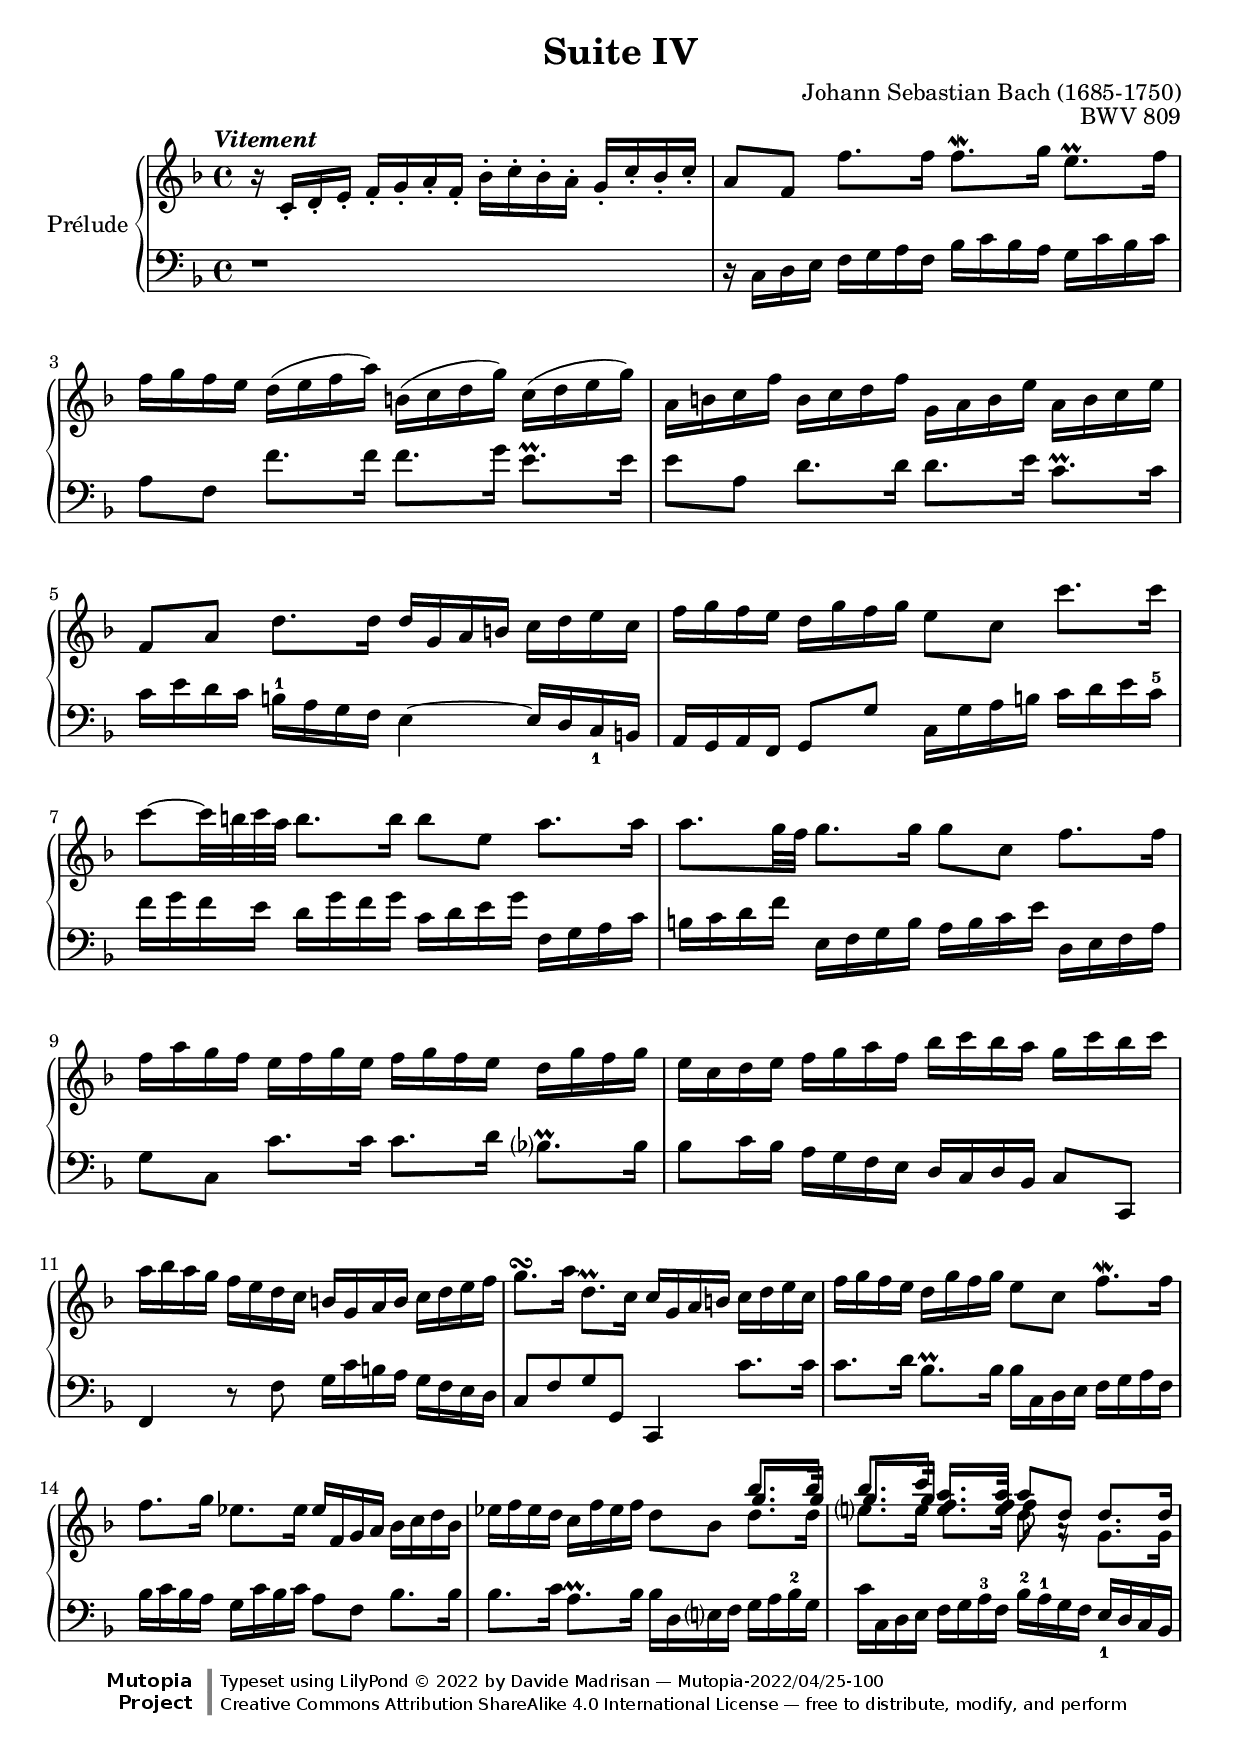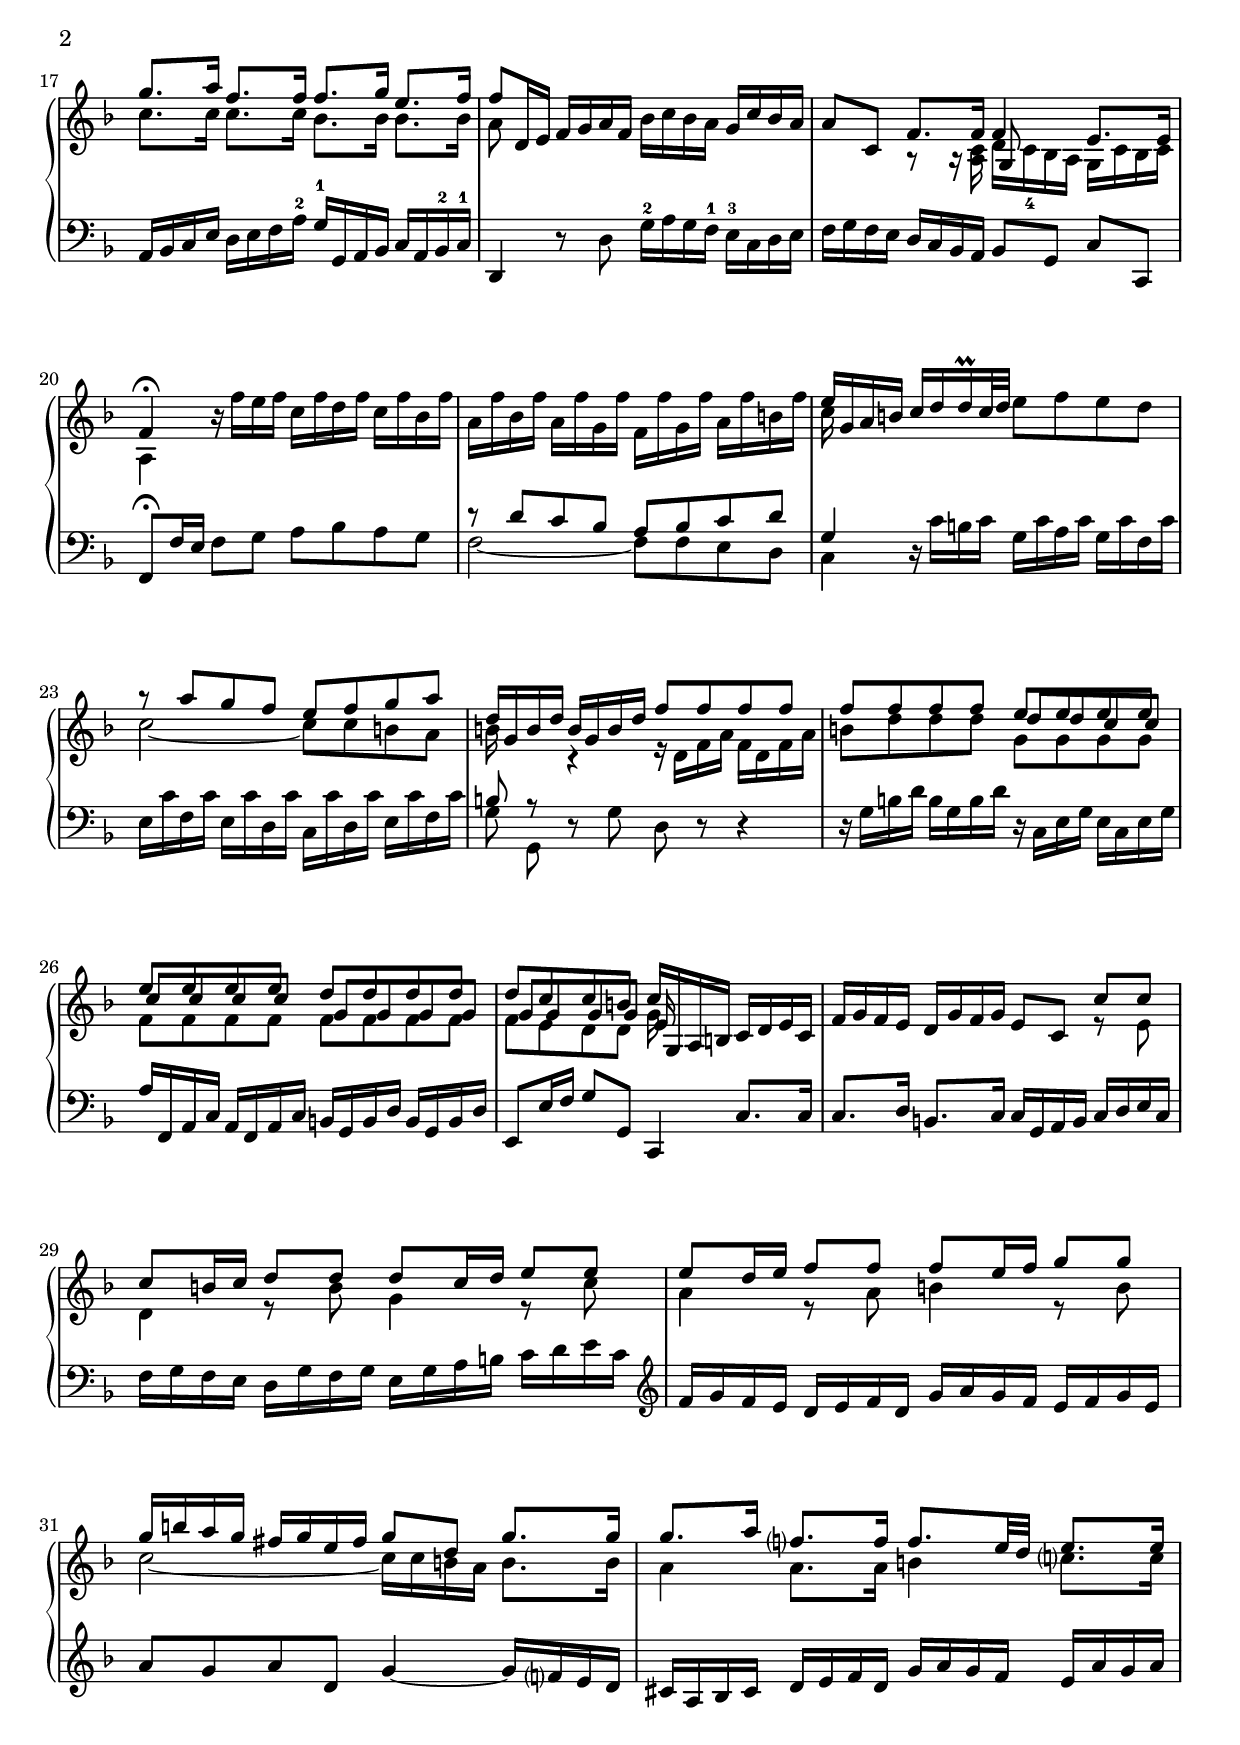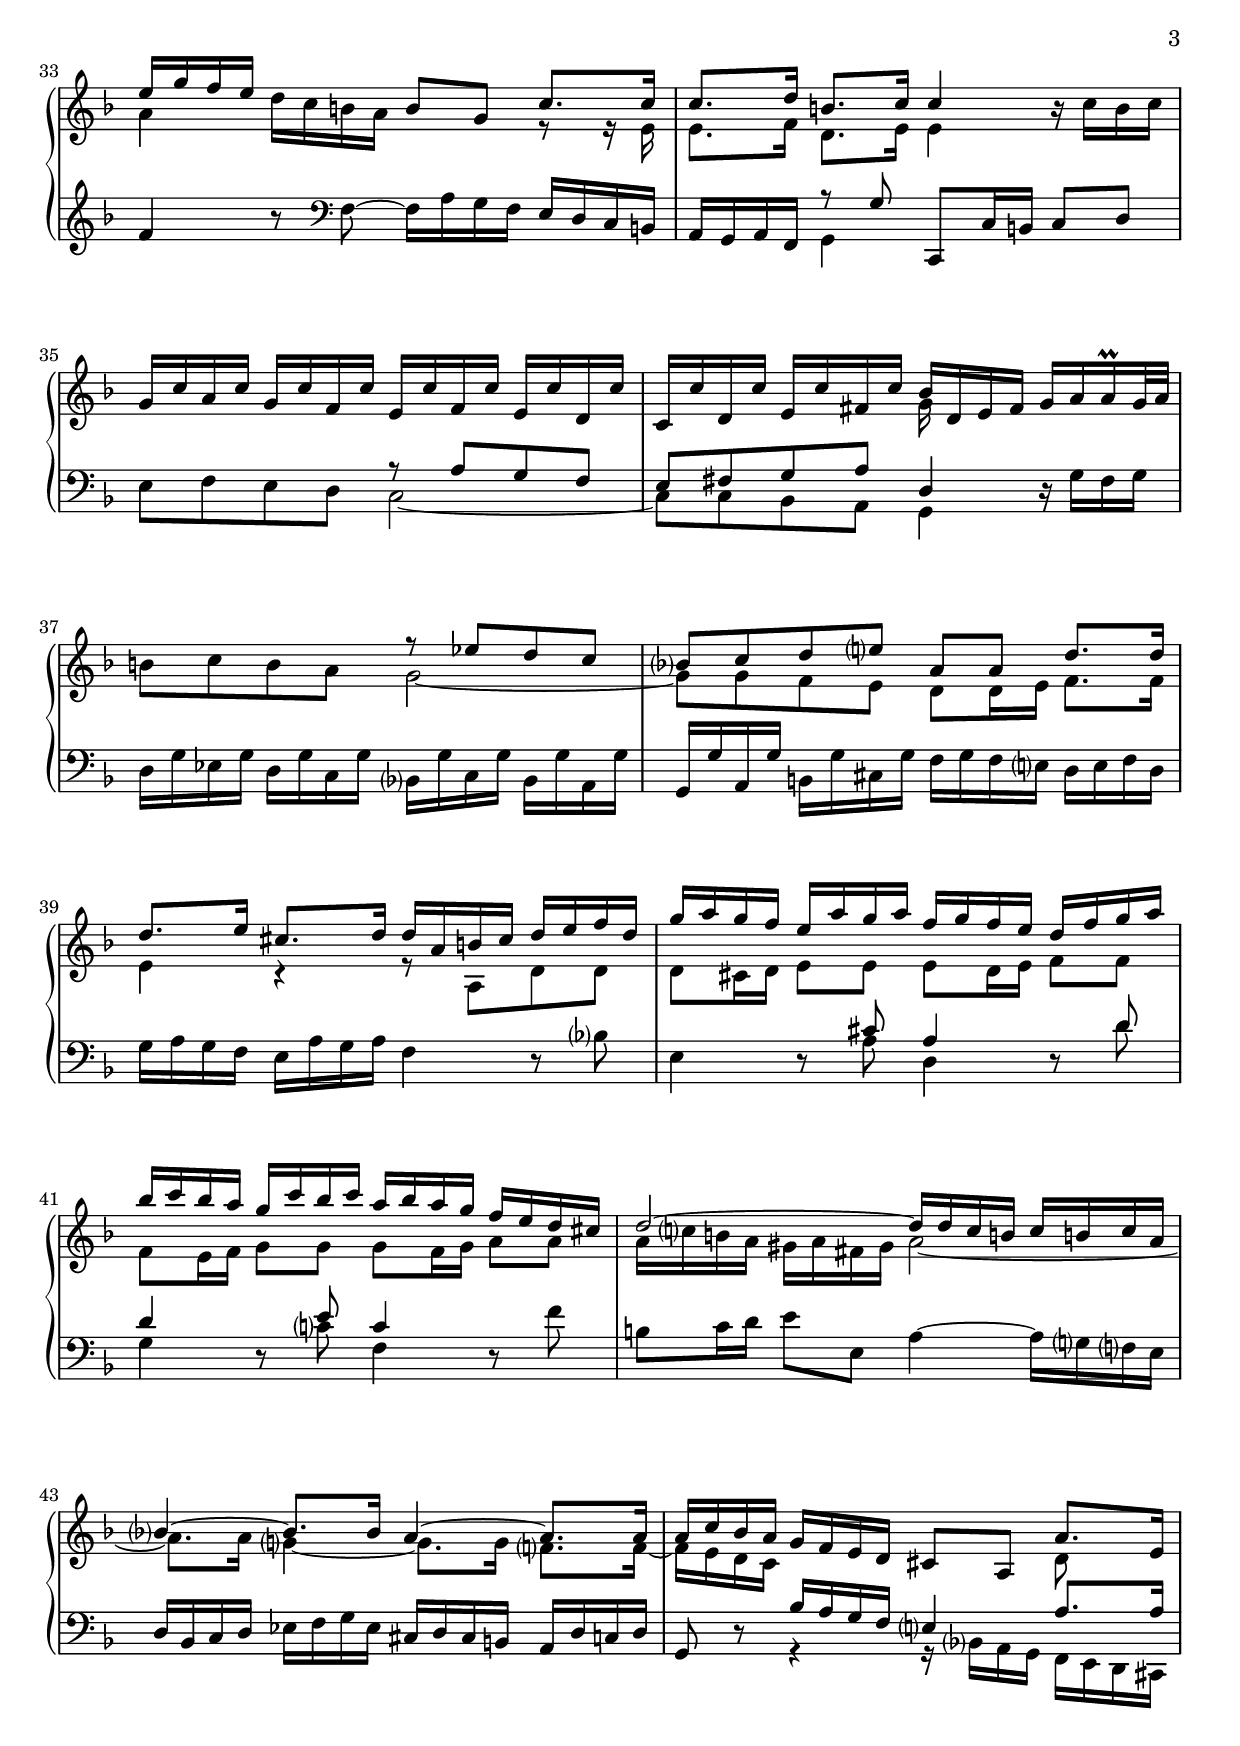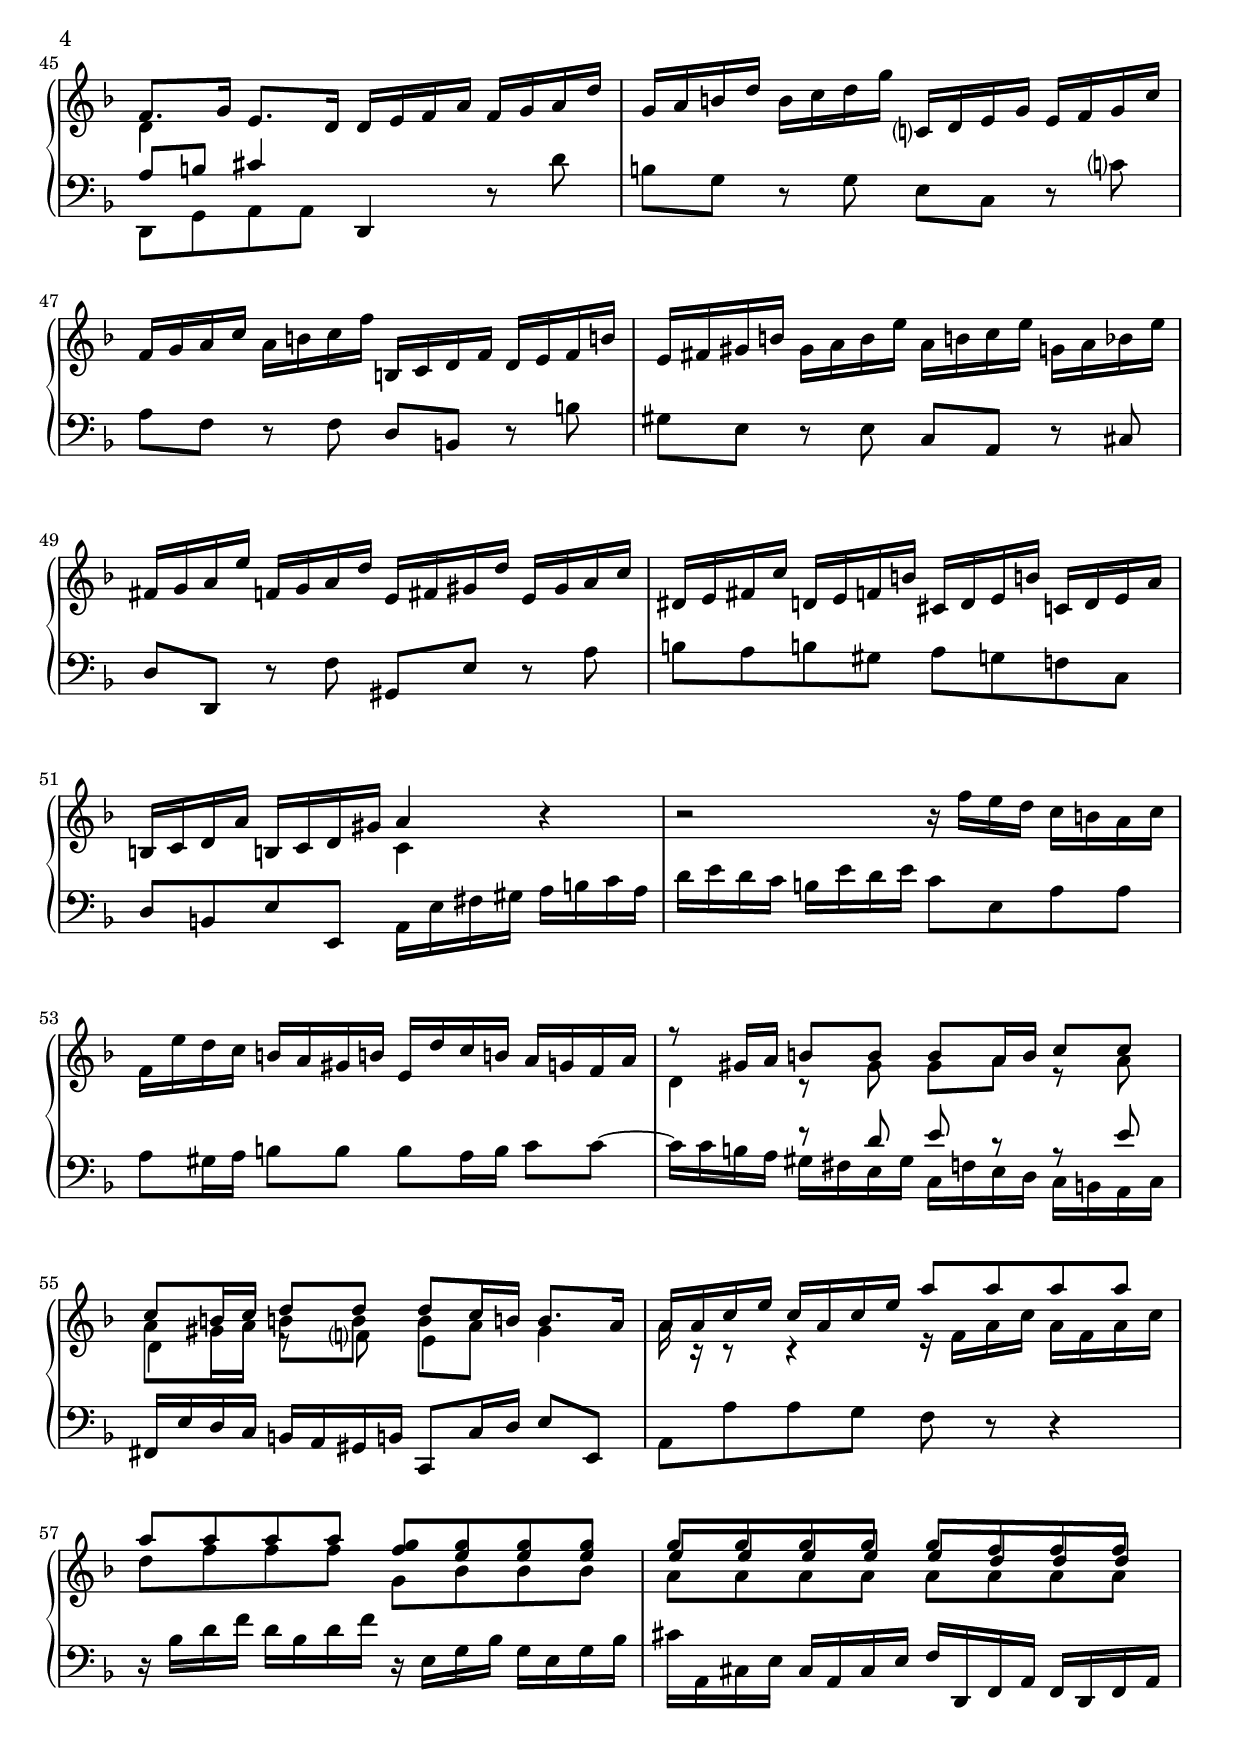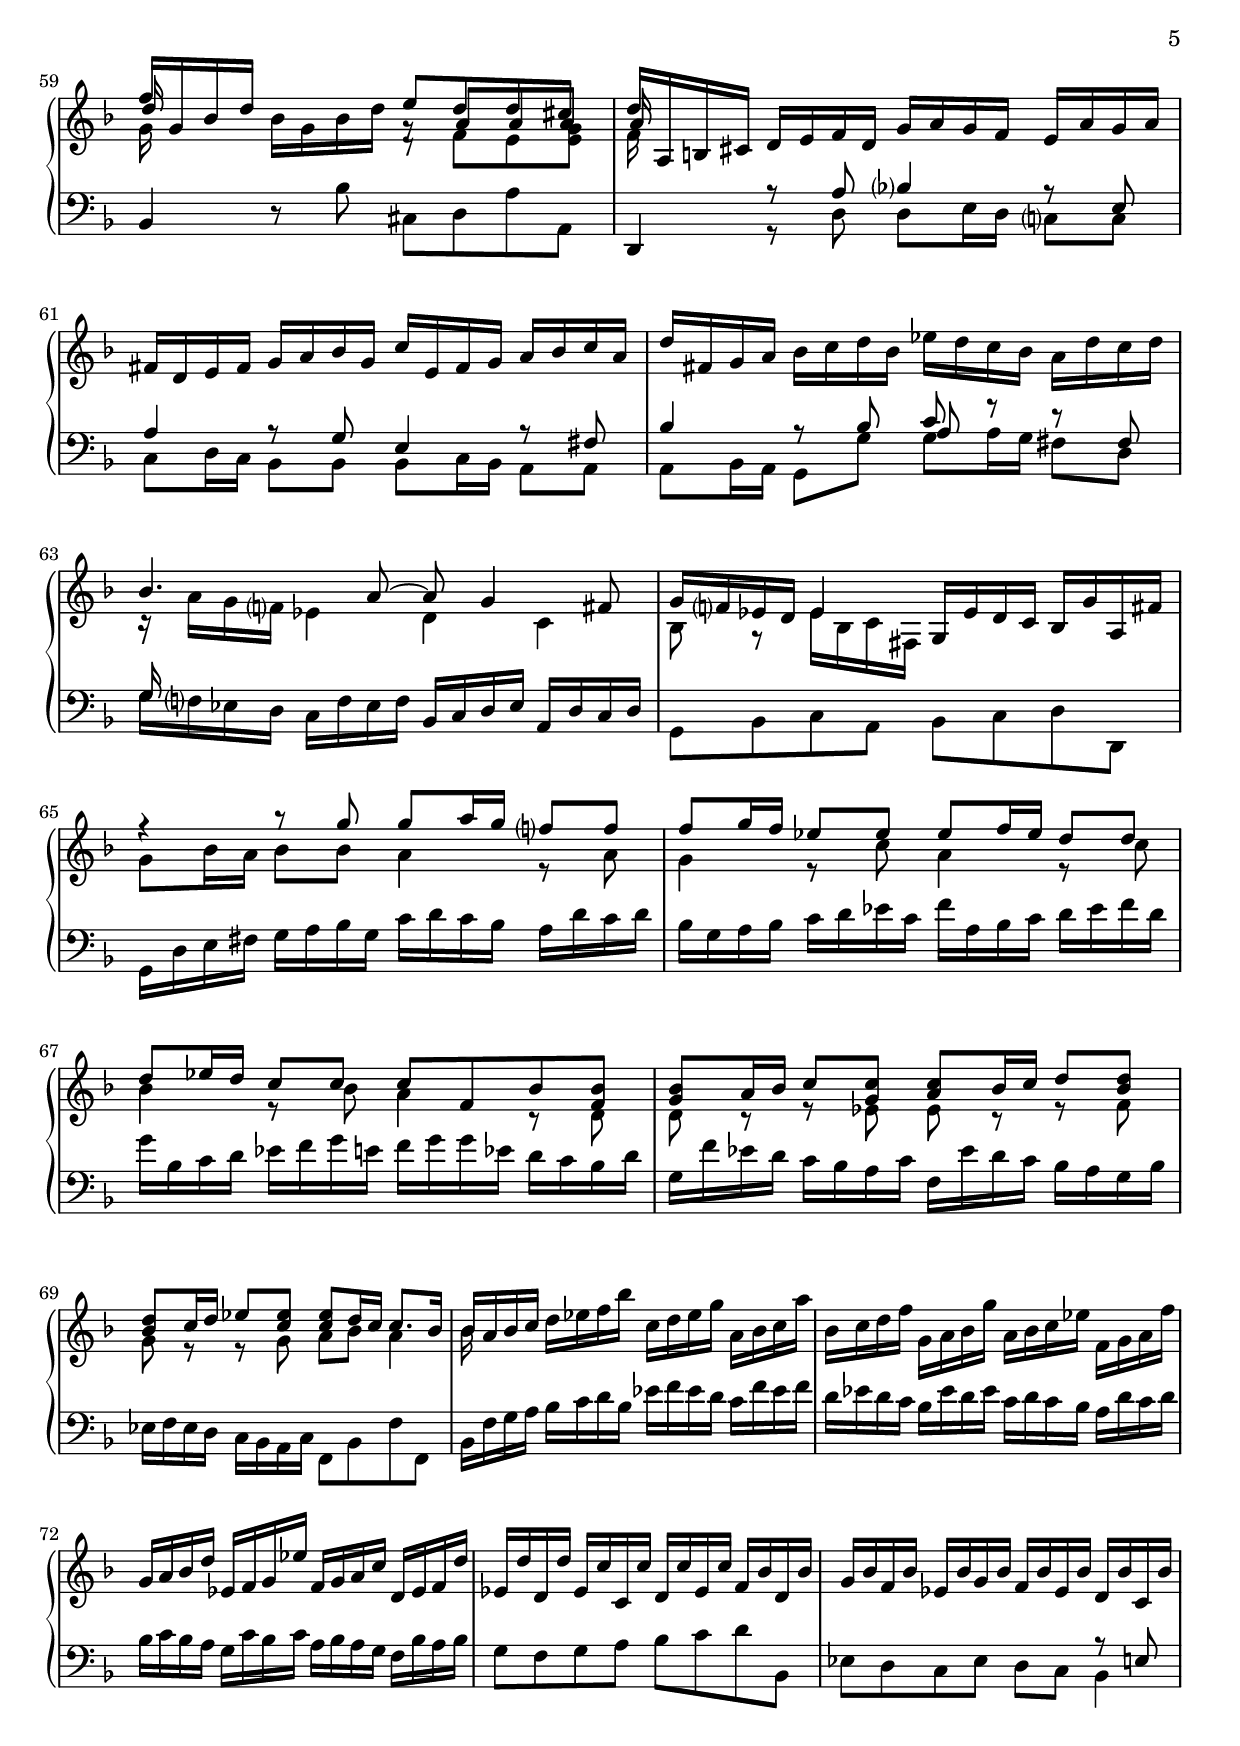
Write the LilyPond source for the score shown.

\version "2.23.7"

Global = {
   \key f \major
   \time 4/4
}

VoiceI = \relative c' {
   \tempo \markup { \italic Vitement }
   | r16 c-. d-. e-.  f-. g-. a-. f-.  bes-. c-. bes-. a-.  g-. c-. bes-. c-.
   | a8[f]  f'8.[f16]  f8.\mordent[g16]  e8.\prall[f16]
   | f16[g f e]  d([e f a])  b,([c d g])  c,([d e g])
   | a,16 b c f  b, c d f  g, a b e  a, b c e
   %5
   | f,8[a]  d8.[d16]  d16 g, a b  c d e c
   | f16 g f e  d g f g  e8 c  c'8. c16
   | c8~[c32 b c a]  b8.b16  b8 e,  a8. a16
   | a8.[g32 f]  g8.g16  g8 c,  f8.f16
   | f16 a g f  e f g e  f g f e  d g f g
   %10
   | e c d e  f g a f  bes c bes a  g c bes c
   | a bes a g  f e d c  b g a b  c d e f
   | g8.\turn[a16]  d,8.\prall[c16]  c16 g a b  c d e c
   | f g f e  d g f g  e8 c  f8.\mordent[f16]
   | f8.g16  ees8.ees16  ees f, g a  bes c d bes
   %15
   | ees f ees d  c f ees f  d8 bes  << { bes'8. bes16 } \\ { \stemUp \override NoteColumn.force-hshift = 0.3 g8. g16 } \\ { \stemDown d8. d16 } >>
   | << { bes'8. c16 } \\ { \stemUp \override NoteColumn.force-hshift = 0.4 g8. g16 } \\ { \stemDown e8. e16 } >>
     << { a8. a16 } \\ { f8. f16 } \\ { \stemUp \override NoteColumn.force-hshift = 0 e8. e16 } >>
     << { a8 d, } \\ { f8 a,\rest } \\ { \stemDown d8 f,\rest } >>
     << { \stemDown g8. g16 } \\ { \stemUp \override NoteColumn.force-hshift = 0 d'8. d16 } >>
   | << { g8. a16 } \\ { c,8. c16 } >>  << { f8. f16 } \\ { c8. c16 } >>  << { f8. g16 } \\ { bes,8. bes16 } >>  << { e8. f16  } \\ {{ bes,8. bes16 }} >>
   | << { f'8 d,16 e } \\ a8 >>  f16 g a f  bes c bes a  g c bes a
   | a8 c,  << { f8. f16 } \\ { r8 r16 <c a> } >>  << f4 \\ { d16 c-4 bes a } \\ g8 >>  << { e'8.e16 } \\ { g,16 c bes c } >>
   %20
   | << f4\fermata \\ a,4 >>  r16 f'' e f  c f d f  c f bes, f'
   | a, f' bes, f'  a, f' g, f'  f, f' g, f'  a, f' b, f'
   | << { e16 g, a b  c d d\prall c32d } \\ c16 >>  e8 f e d
   | << { r8 a' g f  e8 f g a } \\ { c,2~  c8 c b a } >>
   | << { d16 g, b d } \\ b16>>  << { b g b d } \\ r4 >>  << { f8 f  f f } \\ { r16 d, f a  f d f a } >>
   %25
   | << { f'8 f f f } \\ { b, d d d } >>  << { e e e e } \\ { g, g g g } \\ { d' d c c } >>
   | << { e e e e } \\ { f, f f f } \\ { c' c c c } >>  << { d d d d } \\ { f, f f f } \\ { g g g g } >>
   | << { d' c c b } \\ { f e d d } \\ { g g g g } >>  << { c16 g, a b } \\ { g' } \\ { e } >>  c16 d e c
   | f g f e  d g f g  e8 c  << { c' c } \\ { r8 e, } >>
   | << { c'8 b16 c } \\ d,4 >>  << { d'8 d } \\ { r8 b } >>  << { d8 c16 d } \\ g,4 >>  << { e'8 e } \\ { r8 c } >>
   %30
   | << { e8 d16 e } \\ a,4 >>  << { f'8 f } \\ { r8 a, } >>  << { f'8 e16 f } \\ b,4 >>  << { g'8 g } \\ { r8 b, } >>
   | << { g'16 b a g  fis g e fis } \\ c2~ >>  << { g'8 d } \\ { c16 c b a } >>  << { g'8. g16  } \\ { b,8. b16 } >>
   | << { g'8. a16 } \\ a,4 >>  << { f'8. f16 } \\ { a,8. a16 } >>  << { f'8. e32 d } \\ b!4 >>  << { e8. e16 } \\ { c8. c16 } >>
   | << { e16 g f e } \\ a,4 >>  d16 c b a  b8 g  << { c8. c16 } \\ { r8 r16 e, } >>
   | << { c'8. d16 } \\ { e,8. f16 } >>  << { b8. c16 } \\ { d,8. e16 } >>  << c'4 \\ e,4 >>  r16 c' b c
   %35
   | g16 c a c  g c f, c'  e, c' f, c'  e, c' d, c'
   | c,16 c' d, c'  e, c' fis, c'  << { bes d, e fis } \\ g16 >>  g a a\prall g32 a
   | b8 c  b a  << { r8 ees' d c } \\ g2~ >>
   | << { bes8 c  d e! } \\ { g, g  f e } >>  << { a8 a } \\ { d,8 d16 e } >>  << { d'8. d16 } \\ { f,8. f16 } >>
   | << { d'8. e16 } \\ e,4 >>  << { cis'8. d16 } \\ r4 >>  << { d16 a b! cis  d e f d } \\ { r8 a,  d d } >>
   %40
   | << { g'16 a g f  e a g a  f g f e  d f g a } \\ { d,,8 cis16 d  e8 e  e d16 e  f8 f } >>
   | << { bes'16 c bes a  g c bes c  a bes a g  f e d cis } \\ { f,8 e16 f  g8 g  g f16 g  a8 a } >>
   | << d2~ \\ { a16 c! b! a  gis a fis gis } >>  << { d'16 d c b!  c b! c a } \\ a2~ >>
   | << bes4~ \\ { a8. a16 } >>  << { bes8. bes16 } \\ g4~ >>  << a4~ \\ { g8. g16 } >>  << { a8. a16 } \\ { f8. f16~ } >>
   | << { a16 c bes a } \\ { f16 e d c } >>  g' f e d  cis8 a  << { a'8. e16 } \\ d8 >>
   %45
   | << { f8. g16 } \\ d4 >>  e8. d16  d e f a  f g a d
   | g,16 a b! d  b c d g  c,,d e g  e f g c
   | f, g a c  a b! c f  b,,! c d f  d e f b!
   | e, fis gis b!  gis a b e  a, b! c e  g,! a bes e
   | fis, g a e'  f,! g a d  e, fis gis d'  e, gis a c
   %50
   | dis, e fis c'  d,! e f b!  cis, d e b'!  c,! d e a
   | b,! c d a'  b,! c d gis  << a4 \\ c, >>  r4
   | r2  r16 f' e d  c b! a c
   | f,16 e' d c  b! a gis b!  e, d' c b!  a g! f a
   | << { r8 gis16 a } \\ d,4 >>  << { b'!8 b } \\ { r8 gis } >>  << { b8 a16 b } \\ { gis8 a } >>  << { c8 c } \\ { r a } >>
   %55
   | << { c8 b!16 c  d8 d  d c16 b!  b8. a16 } \\ { a8 gis16 a  b!8 b  b a  gis4 } \\ { \stemDown \override NoteColumn.force-hshift = 0.3 d4  e8\rest f  e4 } >>
   | << { a16 a c e  c a c e  a8 a  a a } \\ { a,16 r16 c,8\rest  r4  r16 f a c  a f a c } >>
   | << { a'8 a  a a  } \\ { d,8 f  f f } >>  << { g g  g g } { f e  e e } \\ { g,8 bes  bes bes } >>
   | << { g' g  g g  g f  f f } \\ { \stemUp \override NoteColumn.force-hshift = 0.2 e e  e e  e d  d d } \\ { \stemDown a8 a  a a  a a  a a } >>
   | << { f'16 g, bes d } \\ \once \override NoteColumn.force-hshift = #0.2 \stemUp d16 \\ { \once \stemDown g,16 } >>
     bes16 g bes d
     << { e8 d  d cis } \\ { d,8\rest \stemUp \override NoteColumn.force-hshift = 0.2 a'  a a } \\ { g8\rest \stemDown f e \override NoteColumn.force-hshift = 0.8 <e g> } >>
   %60
   | << { d'16 a, b cis } \\ { \stemUp a'16 } \\ \once \override NoteColumn.force-hshift = 0 \stemDown f16 >>
     d16 e f d  g a g f  e a g a
   | fis16 d e fis  g a bes g  c e, fis g  a bes c a
   | d16 fis, g a  bes c d bes  ees d c bes  a d c d
   | << { bes4. a8~ } \\ { r16 a g f  ees4 } >>  << { a8 g4 fis8 } \\ { d4 c } >>
   | << { g'16 f! ees d } \\ { bes8 r } >>  << ees4 \\ { ees16 bes c fis, } >>  g ees' d c  bes g' a, fis'
   %65
   | << r4 \\ { g8 bes16 a } >>  << { r8 g' } \\ { bes, bes } >>  << { g'8 a16 g } \\ a,4 >>  << { f'!8 f } \\ { r a, } >>
   | << { f'8 g16 f } \\ g,4 >>  << { ees'8 ees } \\ { r c } >>  << { ees8 f16 ees } \\ a,4 >>  << { d8 d } \\ { r c } >>
   | << { d8 ees16 d } \\ bes4 >>  << { c8 c } \\ { r bes } >>  << { c8 f,  bes bes } \\ { a4 { r8 << f \\ d >> } } >>
   | << { bes'8 a16 bes } \\ { << g8 \\ d >> r8 } >>  << { c' c } \\ { r << g \\ ees >> } >>
     << { c'8 bes16 c } \\ { << a8 \\ ees >> r8 } >>  << { d' d } \\ { r << bes \\ f >> } >>
   | << { d'8 c16 d } \\ { << bes8 \\ g >> r8 } >>  << { ees' ees } \\ { r << c \\ g >> } >>
     << { ees'8 d16 c } \\ { << c8 \\ a >> bes8 } >>  << { c8. bes16 } \\ a4 >>
   | << { bes16 a bes c } \\ bes16 >>  d ees f bes  c, d ees g  a, bes c a'
   | bes, c d f  g, a bes g'  a, bes c ees  f, g a f'
   | g, a bes d  ees, f g ees'  f, g a c  d, ees f d'
   | ees, d' d, d'  ees, c' c, c'  d, c' ees, c'  f, bes d, bes'
   | g bes f bes  ees, bes' g bes  f bes ees, bes'  d, bes' c, bes'

% la si do re mi fa sol
%  a b  c  d  e  f  g
}

VoiceII = \relative c {
   | r1
   | r16 c d e  f g a f  bes c bes a  g c bes c
   | a8 f  f'8.[f16]  f8.[g16]  e8.\prall[e16]
   | e8 a,  d8.[d16]  d8.[e16]  c8.\prall[c16]
   %5
   | c16 e d c  b-1 a g f  e4~  e16 d c_1 b
   | a g a f  g8 g'  c,16 g' a b  c d e c-5
   | f16 g f e  d g f g  c, d e g  f, g a c
   | b c d f  e, f g b  a b c e  d, e f a
   | g8 c,  c'8.c16  c8.d16  bes8.\prall[bes16]
   %10
   | bes8 c16 bes  a g f e  d c d bes  c8 c,
   | f4  r8 f'  g16 c b a  g f e d
   | c8 f  g g,  c,4  c''8.c16
   | c8.d16  bes8.\prall[bes16]  bes16 c, d e  f g a f
   | bes c bes a  g c bes c  a8 f  bes8.bes16
   %15
   | bes8.c16  a8.\prall[bes16]  bes16 d, e f  g a bes-2 g
   | c c, d e  f g a-3 f  bes-2 a-1 g f  e_1 d c bes
   | a bes c e  d e f a-2  g-1 g, a bes  c a bes-2 c-1
   | d,4  r8 d'8  g16-2 a g f-1  e-3 c d e
   | f g f e  d c bes a  bes8[g]  c[c,]
   %20
   | f8\fermata f'16 e  f8 g  a bes  a g
   | << { r8 d' c bes  a bes c d } \\ { f,2~  f8 f e d } >>
   | << g4 \\ c, >>  r16 c' b c  g c a c  g c f, c'
   | e, c' f, c'  e, c' d, c'  c, c' d, c'  e, c' f, c'
   | << { b8 r } \\ { g g, } >>  r8 g'  d r  r4
   %25
   | r16 g b d  b g b d  r c, e g  e c e g
   | a f, a c  a f a c  b g b d  b g b d
   | e,8 e'16 f  g8 g,  c,4  c'8. c16
   | c8. d16  b8. c16  c g a b  c d e c
   | f g f e  d g f g  e g a b  c d e c
   %30
   | \clef "violin" f g f e  d e f d  g a g f  e f g e
   | a8 g  a d,  g4~  g16 f! e d
   | cis a bes cis  d e f d  g a g f  e a g a
   | f4  r8 \clef "bass" f,~  f16 a g f  e d c b
   | a g a f  << { r8 g' } \\ g,4 >> c,8 c'16 b  c8 d
   %35
   | e8 f  e d  << { r8 a' g f } \\ c2~ >>
   | << { e8 fis g a } \\ { c, c bes a } >>  << d4 \\ g, >>  r16 g' fis g
   | d g ees g  d g c, g'  bes, g' c, g'  bes, g' a, g'
   | g,16 g' a, g'  b, g' cis, g'  f g f e  d e f d
   | g16 a g f  e a g a  f4  r8 bes
   %40
   | e,4  r8 << cis'8 \\ a >>  << a4 \\ d, >>  r8 << d'8 \\ d >>
   | << d4 \\ g, >>  r8 << e'8 \\ c >>  << c4 \\ f, >>  r8 f'
   | b,!8 c16 d  e8 e,  a4~  a16 g f e
   | d16 bes c d  ees f g ees  cis d cis b!  a d c! d
   | g,8 r8  << { bes'16 a g f } \\ r4 >>  << e4 \\ { r16 bes a g } >>  << { a'8. a16 } \\ { f,16 e d cis } >>
   %45
   | << { a''8 b  cis4 } \\ { d,,8 g a a } >>  d,4  r8 d''8
   | b!8 g  r g  e c  r c'
   | a8 f  r f  d b!  r b'!
   | gis e  r e  c a  r cis
   | d d,  r f'  gis, e'  r a
   %50
   | b! a  b! gis  a g!  f! c
   | d b!  e e,  a16 e' fis gis  a b! c a
   | d e d c  b! e d e  c8 e,  a a
   | a8 gis16 a  b!8 b  b a16 b  c8 c~
   | c16 c b! a  << { r8 d } \\ { gis,16 fis e gis } >>  << { e'8 r } \\ { c,16 f! e d } >>  << { r8 e' } \\ { c,16 b! a c } >>
   %55
   | fis,16 e' d c  b! a gis b!  c,8 c'16 d  e8 e,
   | a8 a'  a g  f r8  r4
   | r16 bes d f  d bes d f  r16 e, g bes  g e g bes
   | cis16 a, cis e  cis a cis e  f d, f a  f d f a
   | bes4  r8 bes'  cis, d  a' a,
   %60
   | d,4  << { r8 a'' } \\ { r8 d, } >>  << bes'4 \\ { d,8 e16 d } >>  << { r8 e } \\ { c c } >>
   | << { a'4  r8 g  e4  r8 fis }  \\ { c8 d16 c  bes8 bes  bes c16 bes  a8 a } >>
   | << { bes'4  r8 bes } \\ { a,8 bes16 a  g8 g'8 } >>  << { c8 r } \\ \stemUp a \\ { \stemDown g8 a16 g } >>  << { r8 fis } \\ { fis8 d } >>
   | << g16 \\ { g16 f ees d } >>  c f ees f  bes, c d ees  a, d c d
   | \stemDown g,8 bes  c a  bes c  d d,
   %65
   | g16 d' e fis  g a bes g  c d c bes  a d c d
   | bes16 g a bes  c d ees c  f a, bes c  d ees f d
   | g bes, c d  ees f g e!  f g g ees  d c bes d
   | g, f' ees d  c bes a c  f, ees' d c  bes a g bes
   | ees, f ees d  c bes a c  f,8 bes  f' f,
   %70
   | bes16 f' g a  bes c d bes  ees f ees d  c f ees f
   | d ees d c  bes ees d ees  c d c bes  a d c d
   | bes c bes a  g c bes c  a bes a g  f bes a bes
   | g8 f  g a  bes c  d bes,
   | ees d  c ees  d c  << { r e! } \\ bes4~ >>

% la si do re mi fa sol
%  a b  c  d  e  f  g
}


\bookpart {
  \header {
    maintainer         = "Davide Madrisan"
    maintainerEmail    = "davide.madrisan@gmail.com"
  }
  \version "2.23.7"

\header {
  composer = "Johann Sebastian Bach (1685-1750)"
  date = "Around 1713 or 1714"

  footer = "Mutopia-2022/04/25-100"

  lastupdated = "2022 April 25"
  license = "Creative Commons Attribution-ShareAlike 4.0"
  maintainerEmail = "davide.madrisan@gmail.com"
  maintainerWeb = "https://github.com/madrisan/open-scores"

  % Extra Mutopia Information
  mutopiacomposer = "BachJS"
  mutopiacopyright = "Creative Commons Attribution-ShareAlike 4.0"
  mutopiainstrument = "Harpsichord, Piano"
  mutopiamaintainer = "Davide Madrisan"
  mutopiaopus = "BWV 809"
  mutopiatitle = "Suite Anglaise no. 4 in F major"

  opus = "BWV 809"
  title = "Suite Anglaise IV"
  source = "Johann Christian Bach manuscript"
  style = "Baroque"

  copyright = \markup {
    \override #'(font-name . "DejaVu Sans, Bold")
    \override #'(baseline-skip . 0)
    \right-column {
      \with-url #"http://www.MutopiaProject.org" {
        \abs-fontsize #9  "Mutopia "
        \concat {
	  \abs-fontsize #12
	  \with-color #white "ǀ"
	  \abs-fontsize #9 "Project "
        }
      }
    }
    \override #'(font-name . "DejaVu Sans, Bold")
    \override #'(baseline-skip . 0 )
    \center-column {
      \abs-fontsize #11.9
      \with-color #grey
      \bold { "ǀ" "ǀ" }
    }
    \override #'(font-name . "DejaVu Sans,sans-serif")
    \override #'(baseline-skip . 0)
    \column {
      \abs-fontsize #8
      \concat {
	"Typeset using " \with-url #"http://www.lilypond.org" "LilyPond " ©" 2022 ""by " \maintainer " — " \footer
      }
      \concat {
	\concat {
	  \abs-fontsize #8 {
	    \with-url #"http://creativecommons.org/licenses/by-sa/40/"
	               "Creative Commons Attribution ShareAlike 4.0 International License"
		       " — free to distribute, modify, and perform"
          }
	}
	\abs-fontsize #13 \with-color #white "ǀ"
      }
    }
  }
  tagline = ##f
}

  \header { title = "Suite IV" }

  \score {
    \new PianoStaff \with { instrumentName = "Prélude" }
    <<
      \accidentalStyle Score.piano-cautionary
      \new Staff {
        \Global
        \VoiceI
      }
      \new Staff {
        \Global
        \clef bass
        \VoiceII
      }
    >>
    \layout { }
    \midi {
      \tempo 4 = 100
    }
  }
}
